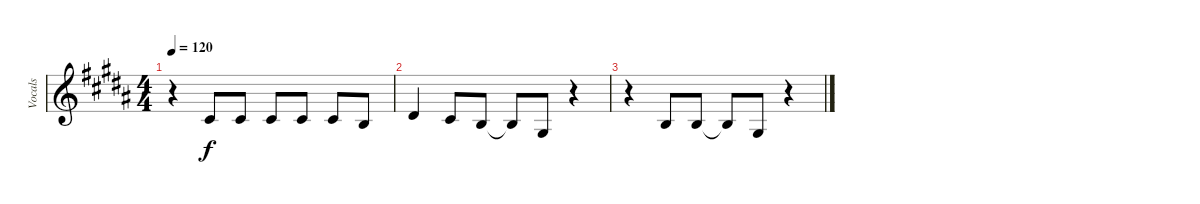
\track ("Vocals" "Vocals") {instrument clarinet}
\staff {score}
\tuning (E4 B3 G3 D3 A2 E2) {hide}
\ts (4 4)
\tempo 120
\clef g2
\ks b
r.4{dy f} 2.2.8 2.2.8 2.2.8 2.2.8 2.2.8 0.2.8 |
4.2.4 2.2.8 0.2.8 0.2{t}.8 1.3.8 r.4 |
r.4 0.2.8 0.2.8 0.2{t}.8 1.3.8 r.4
